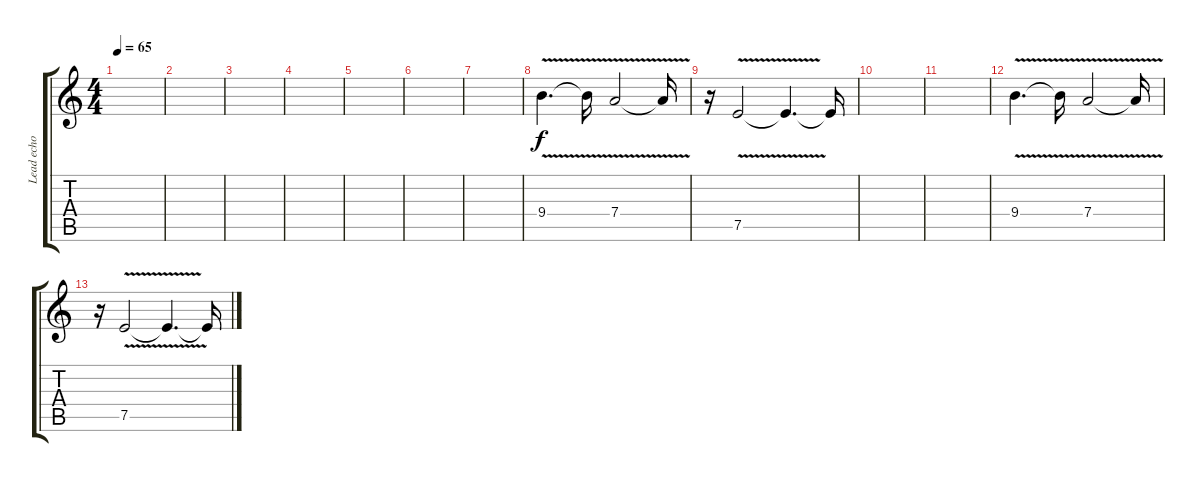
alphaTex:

\track ("Lead echo" "Lead echo") {instrument overdrivenguitar}
\staff {score tabs}
\tuning (E4 B3 G3 D3 A2 E2) {hide}
\ts (4 4)
\tempo 65
\clef g2
\ks c
|
|
|
|
|
|
|
9.4{v}.4{d} 9.4{t}.16 7.4{v}.2 7.4{t}.16 |
r.16 7.5{v}.2 7.5{t}.4{d} 7.5{t}.16 |
|
|
9.4{v}.4{d} 9.4{t}.16 7.4{v}.2 7.4{t}.16 |
r.16 7.5{v}.2 7.5{t}.4{d} 7.5{t}.16
